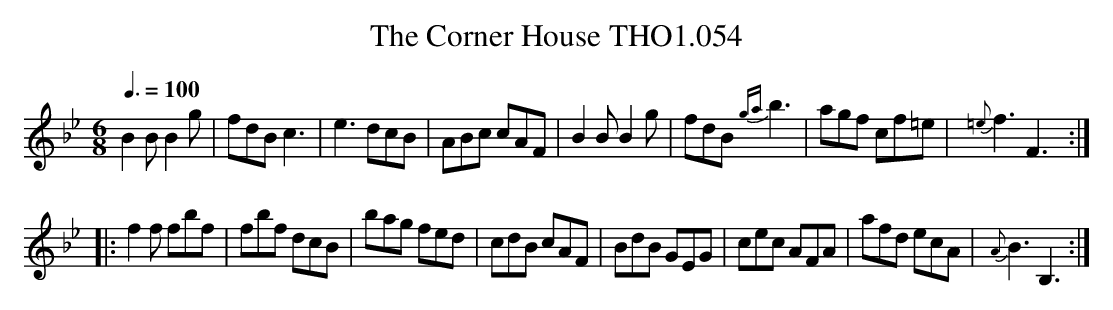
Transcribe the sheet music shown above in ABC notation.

X:1
T:Corner House THO1.054, The
M:6/8
L:1/8
Q:3/8=100
K:Bb
B2 B B2 g|fdB c3|e3 dcB|ABc cAF|\
B2 B B2 g|fdB {ga}b3|agf cf=e|{=e}f3F3:|
|:f2 f fbf|fbf dcB|bag fed|cdB cAF|\
BdB GEG|cec AFA|afd ecA|{A}B3B,3:|
